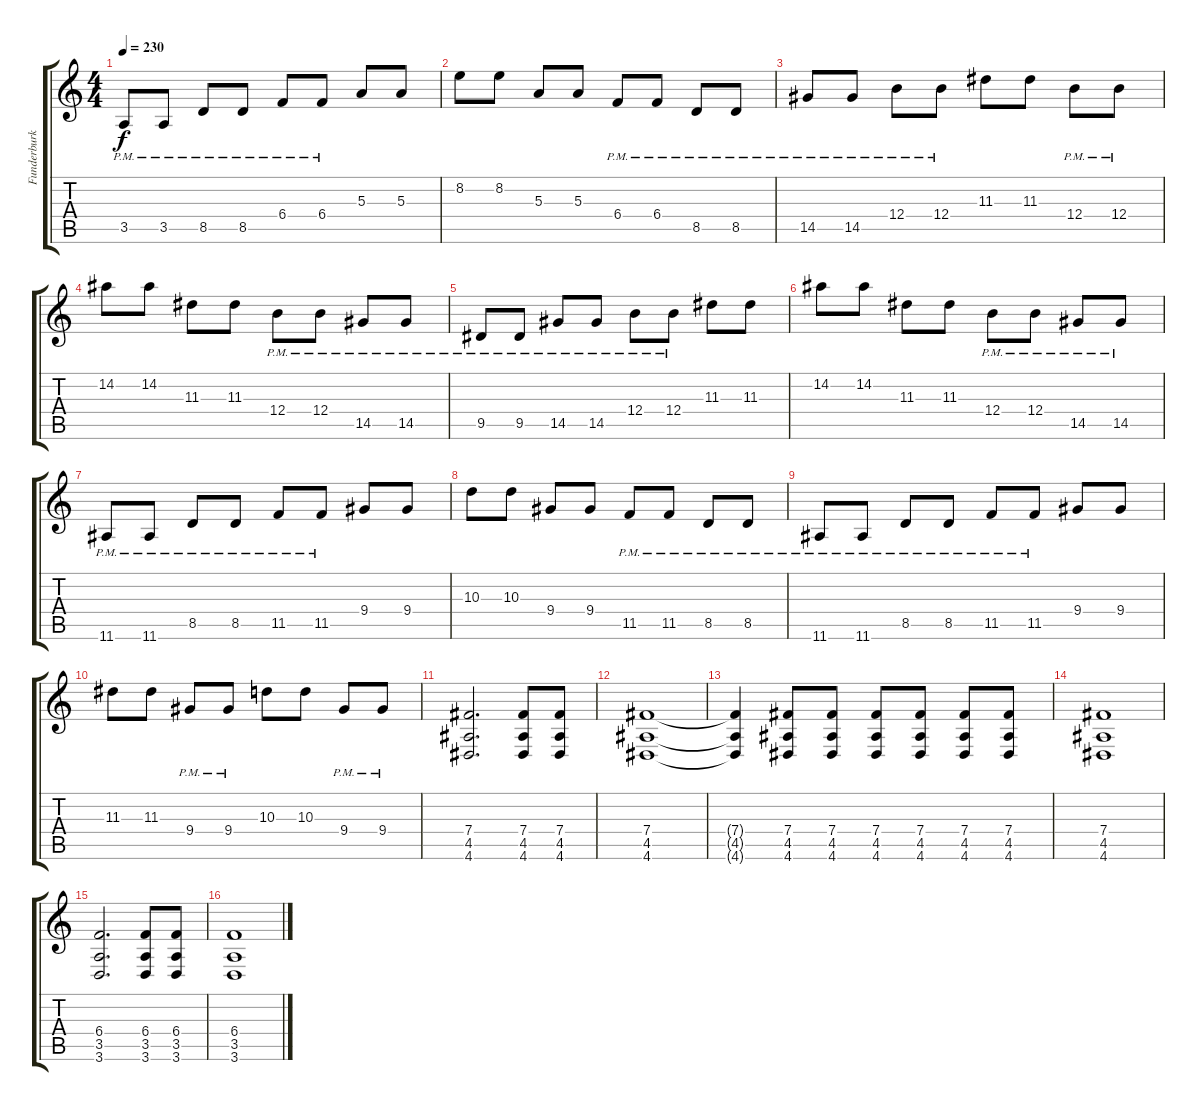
\track ("Funderburk Rhythm" "Funderburk") {instrument overdrivenguitar}
\staff {score tabs}
\tuning (Db4 Ab3 E3 B2 Gb2 B1) {hide}
\ts (4 4)
\tempo 230
\clef g2
\ks c
3.5{pm}.8{dy f} 3.5{pm}.8 8.5{pm}.8 8.5{pm}.8 6.4{pm}.8 6.4{pm}.8 5.3.8 5.3.8 |
8.2.8 8.2.8 5.3.8 5.3.8 6.4{pm}.8 6.4{pm}.8 8.5{pm}.8 8.5{pm}.8 |
14.5{pm}.8 14.5{pm}.8 12.4{pm}.8 12.4{pm}.8 11.3.8 11.3.8 12.4{pm}.8 12.4{pm}.8 |
14.2.8 14.2.8 11.3.8 11.3.8 12.4{pm}.8 12.4{pm}.8 14.5{pm}.8 14.5{pm}.8 |
9.5{pm}.8 9.5{pm}.8 14.5{pm}.8 14.5{pm}.8 12.4{pm}.8 12.4{pm}.8 11.3.8 11.3.8 |
14.2.8 14.2.8 11.3.8 11.3.8 12.4{pm}.8 12.4{pm}.8 14.5{pm}.8 14.5{pm}.8 |
11.6{pm}.8 11.6{pm}.8 8.5{pm}.8 8.5{pm}.8 11.5{pm}.8 11.5{pm}.8 9.4.8 9.4.8 |
10.3.8 10.3.8 9.4.8 9.4.8 11.5{pm}.8 11.5{pm}.8 8.5{pm}.8 8.5{pm}.8 |
11.6{pm}.8 11.6{pm}.8 8.5{pm}.8 8.5{pm}.8 11.5{pm}.8 11.5{pm}.8 9.4.8 9.4.8 |
11.3.8 11.3.8 9.4{pm}.8 9.4{pm}.8 10.3.8 10.3.8 9.4{pm}.8 9.4{pm}.8 |
(7.4 4.5 4.6).2{d} (7.4 4.5 4.6).8 (7.4 4.5 4.6).8 |
(7.4 4.5 4.6).1 |
(7.4{t} 4.5{t} 4.6{t}).4 (7.4 4.5 4.6).8 (7.4 4.5 4.6).8 (7.4 4.5 4.6).8 (7.4 4.5 4.6).8 (7.4 4.5 4.6).8 (7.4 4.5 4.6).8 |
(7.4 4.5 4.6).1 |
(6.4 3.5 3.6).2{d} (6.4 3.5 3.6).8 (6.4 3.5 3.6).8 |
(6.4 3.5 3.6).1
